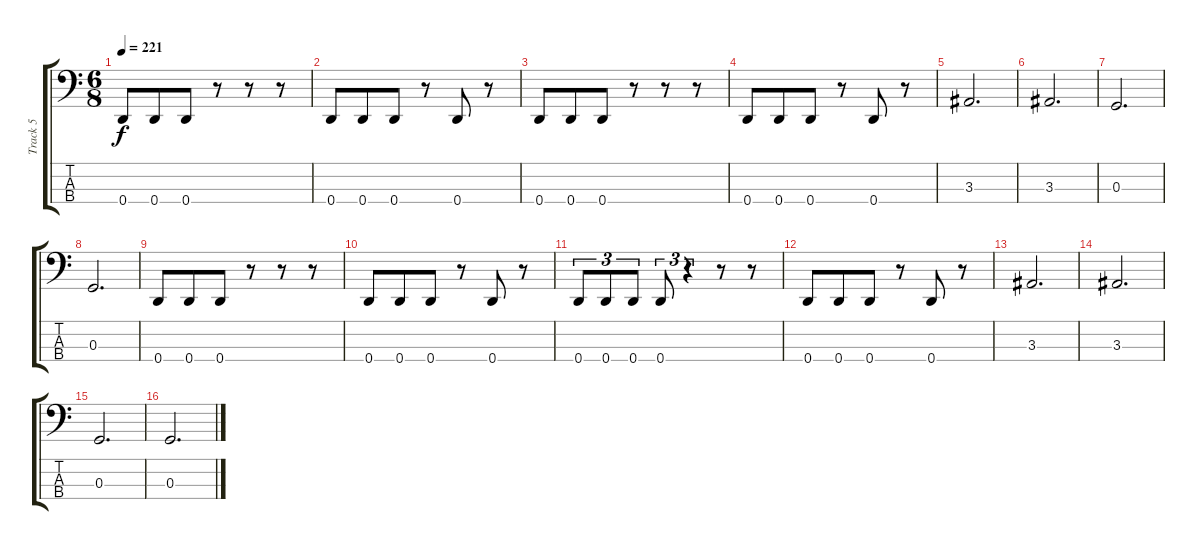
\track ("Track 5" "Track 5") {instrument electricbassfinger}
\staff {score tabs}
\tuning (F2 C2 G1 D1) {hide}
\ts (6 8)
\tempo 221
\clef f4
\ks c
0.4.8{dy f} 0.4.8 0.4.8 r.8 r.8 r.8 |
0.4.8 0.4.8 0.4.8 r.8 0.4.8 r.8 |
0.4.8 0.4.8 0.4.8 r.8 r.8 r.8 |
0.4.8 0.4.8 0.4.8 r.8 0.4.8 r.8 |
3.3.2{d} |
3.3.2{d} |
0.3.2{d} |
0.3.2{d} |
0.4.8 0.4.8 0.4.8 r.8 r.8 r.8 |
0.4.8 0.4.8 0.4.8 r.8 0.4.8 r.8 |
0.4.8{tu (3 2)} 0.4.8{tu (3 2)} 0.4.8{tu (3 2)} 0.4.8{tu (3 2)} r.4{tu (3 2)} r.8 r.8 |
0.4.8 0.4.8 0.4.8 r.8 0.4.8 r.8 |
3.3.2{d} |
3.3.2{d} |
0.3.2{d} |
0.3.2{d}
